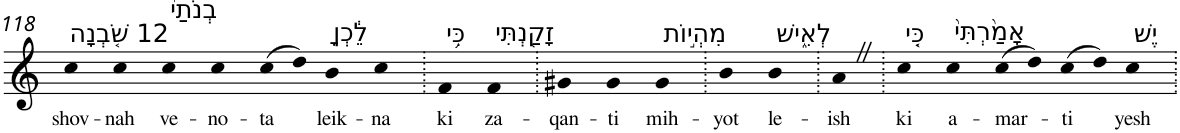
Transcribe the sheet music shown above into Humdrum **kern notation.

**kern	**text
*part1	*part1
*staff1	*staff1
*I"Piano	*
*I'Pno	*
!!LO:PB:g=z
*clefG2	*
*k[]	*
=118	=118
!LO:TX:a:t=12 שֹׁ֤בְנָה	!
!	!LO:LY:b
4cc	shov-
!	!LO:LY:b
4cc	-nah
!LO:TX:a:t=בְנֹתַי֙	!
!	!LO:LY:b
4cc	ve-
!	!LO:LY:b
4cc	-no-
!	!LO:LY:b
(>8cc	-ta
8dd)	.
!LO:TX:a:t=לֵ֔כְןָ	!
!	!LO:LY:b
4b	leik-
!	!LO:LY:b
4cc	-na
=119.	=119.
!LO:TX:a:t=כִּ֥י	!
!	!LO:LY:b
4f	ki
!LO:TX:a:t=זָקַ֖נְתִּי	!
!	!LO:LY:b
4f	za-
=120.	=120.
!	!LO:LY:b
4g#X	-qan-
!	!LO:LY:b
4g#	-ti
!LO:TX:a:t=מִהְי֣וֹת	!
!	!LO:LY:b
4g#	mih-
=121.	=121.
!	!LO:LY:b
4b	-yot
!LO:TX:a:t=לְאִ֑ישׁ	!
!	!LO:LY:b
4b	le-
=122.	=122.
!	!LO:LY:b
4aZ	-ish
=123.	=123.
!LO:TX:a:t=כִּ֤י	!
!	!LO:LY:b
4cc	ki
!LO:TX:a:t=אָמַ֙רְתִּי֙	!
!	!LO:LY:b
4cc	a-
!	!LO:LY:b
(>8cc	-mar-
8dd)	.
!	!LO:LY:b
(>8cc	-ti
8dd)	.
!LO:TX:a:t=יֶשׁ	!
!	!LO:LY:b
4cc	yesh
=.	=.
*-	*-
